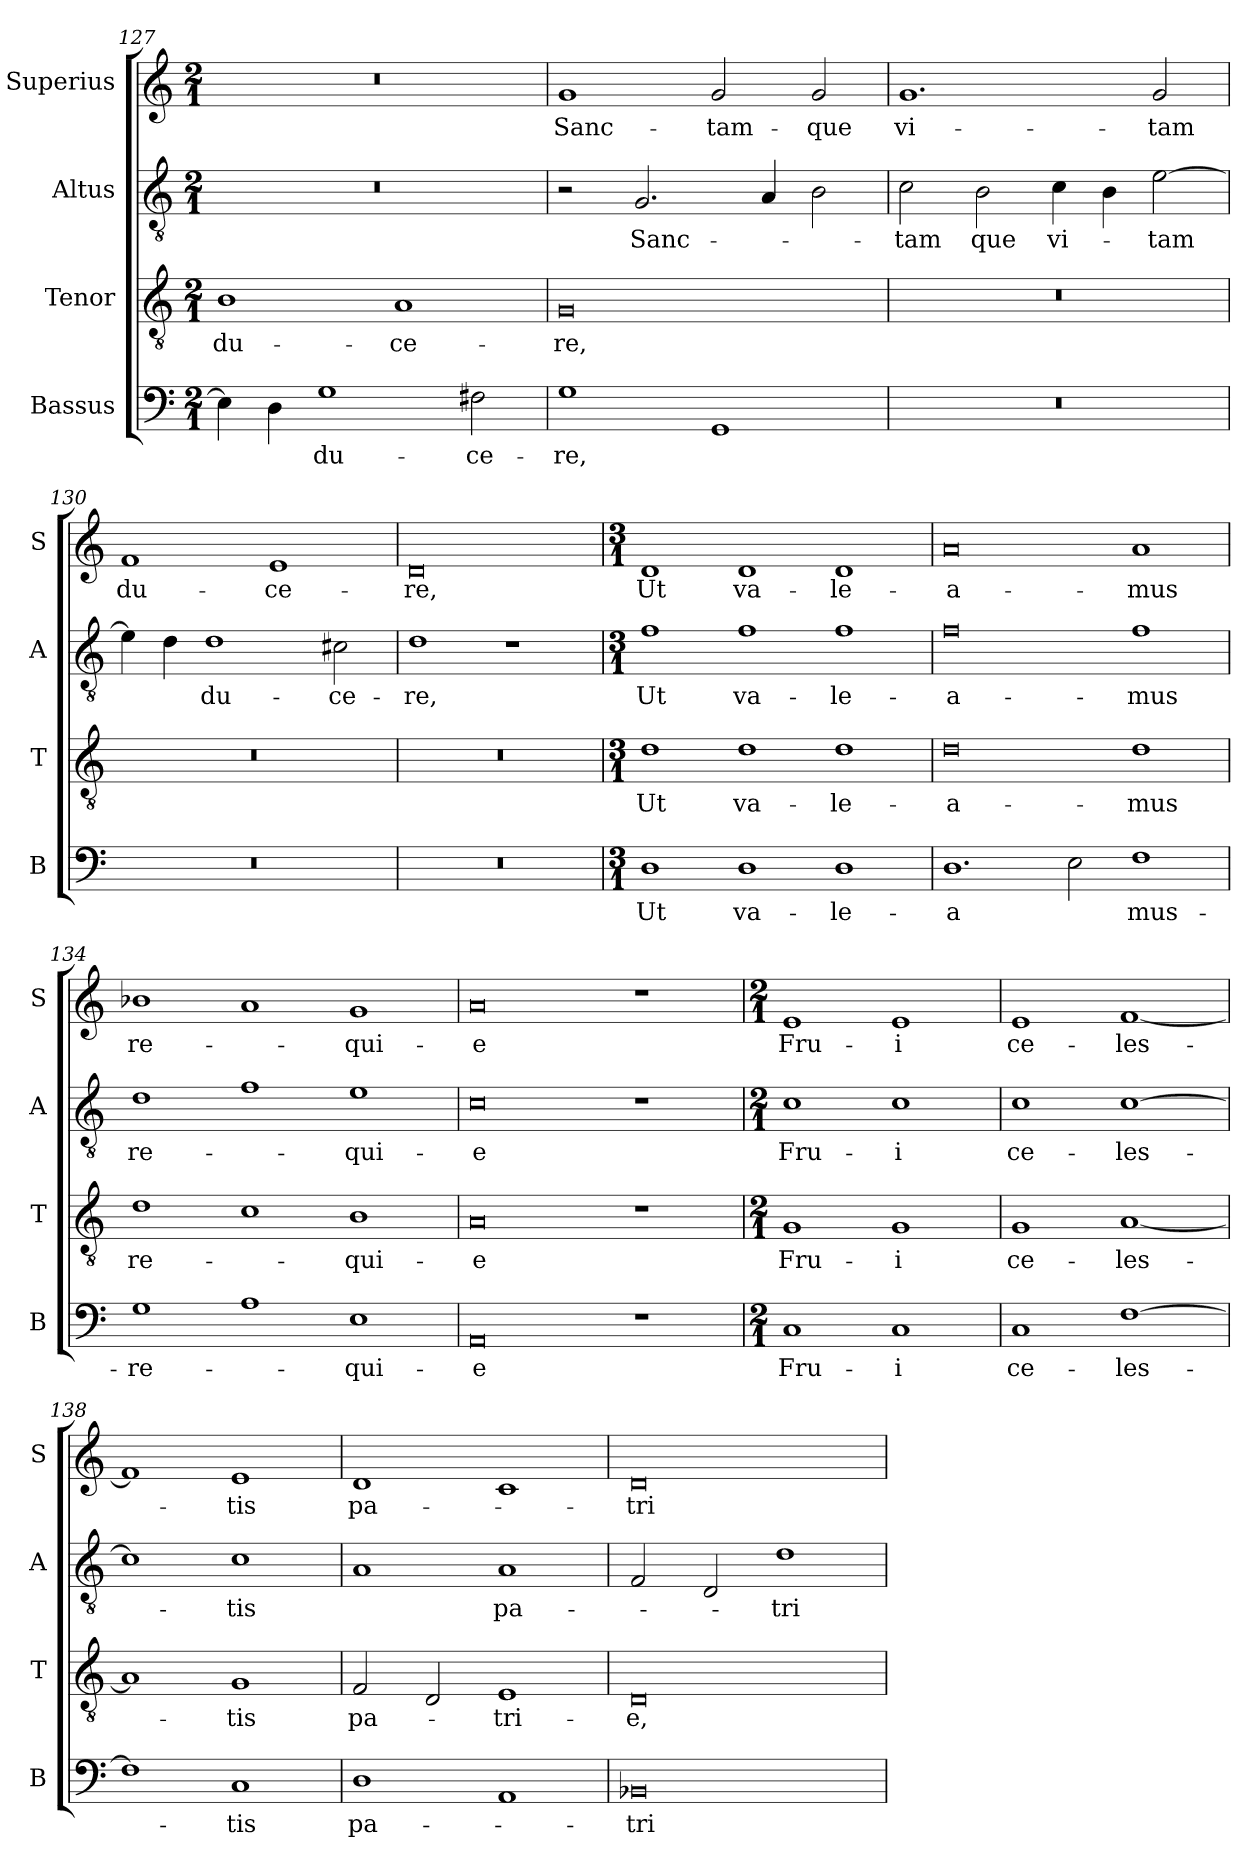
**kern	**text	**kern	**text	**kern	**text	**kern	**text
*part4	*part4	*part3	*part3	*part2	*part2	*part1	*part1
*staff4	*staff4	*staff3	*staff3	*staff2	*staff2	*staff1	*staff1
*I"Bassus	*	*I"Tenor	*	*I"Altus	*	*I"Superius	*
*I'B	*	*I'T	*	*I'A	*	*I'S	*
*clefF4	*	*clefGv2	*	*clefGv2	*	*clefG2	*
*k[]	*	*k[]	*	*k[]	*	*k[]	*
*M2/1	*	*M2/1	*	*M2/1	*	*M2/1	*
=127	=127	=127	=127	=127	=127	=127	=127
4E\]	.	1B	du-	0r	.	0r	.
4D\	.	.	.	.	.	.	.
1G	du-	.	.	.	.	.	.
.	.	1A	-ce-	.	.	.	.
2F#X\	-ce-	.	.	.	.	.	.
=128	=128	=128	=128	=128	=128	=128	=128
1G	-re,	0G	-re,	2r	.	1g	Sanc-
.	.	.	.	2.G/	Sanc-	.	.
1GG	.	.	.	.	.	2g/	-tam-
.	.	.	.	4A/	.	.	.
.	.	.	.	2B\	.	2g/	-que
=129	=129	=129	=129	=129	=129	=129	=129
0r	.	0r	.	2c\	-tam	1.g	vi-
.	.	.	.	2B\	que	.	.
.	.	.	.	4c\	vi-	.	.
.	.	.	.	4B\	.	.	.
.	.	.	.	[2e\	-tam	2g/	-tam
=130	=130	=130	=130	=130	=130	=130	=130
0r	.	0r	.	4e\]	.	1f	du-
.	.	.	.	4d\	.	.	.
.	.	.	.	1d	du-	.	.
.	.	.	.	.	.	1e	-ce-
.	.	.	.	2c#X\	-ce-	.	.
=131	=131	=131	=131	=131	=131	=131	=131
0r	.	0r	.	1d	-re,	0d	-re,
.	.	.	.	1r	.	.	.
=132	=132	=132	=132	=132	=132	=132	=132
*M3/1	*	*M3/1	*	*M3/1	*	*M3/1	*
1D	Ut	1d	Ut	1f	Ut	1d	Ut
1D	va-	1d	va-	1f	va-	1d	va-
1D	-le-	1d	-le-	1f	-le-	1d	-le-
=133	=133	=133	=133	=133	=133	=133	=133
1.D	-a	0d	-a-	0f	-a-	0a	-a-
2E\	.	.	.	.	.	.	.
1F	mus-	1d	mus	1f	-mus	1a	-mus
=134	=134	=134	=134	=134	=134	=134	=134
1G	re-	1d	re-	1d	re-	1b-X	re-
1A	.	1c	.	1f	.	1a	.
1E	-qui-	1B	-qui-	1e	-qui-	1g	-qui-
=135	=135	=135	=135	=135	=135	=135	=135
0AA	-e	0A	-e	0c	-e	0a	-e
1r	.	1r	.	1r	.	1r	.
=136	=136	=136	=136	=136	=136	=136	=136
*M2/1	*	*M2/1	*	*M2/1	*	*M2/1	*
1C	Fru-	1G	Fru-	1c	Fru-	1e	Fru-
1C	-i	1G	-i	1c	-i	1e	-i
=137	=137	=137	=137	=137	=137	=137	=137
1C	ce-	1G	ce-	1c	ce-	1e	ce-
[1F	-les-	[1A	-les-	[1c	-les-	[1f	-les-
=138	=138	=138	=138	=138	=138	=138	=138
1F]	.	1A]	.	1c]	.	1f]	.
1C	-tis	1G	-tis	1c	-tis	1e	-tis
=139	=139	=139	=139	=139	=139	=139	=139
1D	pa-	2F/	pa-	1A	.	1d	pa-
.	.	2D/	.	.	.	.	.
1AA	.	1E	-tri-	1A	pa-	1c	.
=140	=140	=140	=140	=140	=140	=140	=140
0BB-X	-tri-	0D	-e,	2F/	.	0d	-tri-
.	.	.	.	2D/	.	.	.
.	.	.	.	1d	-tri-	.	.
=	=	=	=	=	=	=	=
*-	*-	*-	*-	*-	*-	*-	*-
